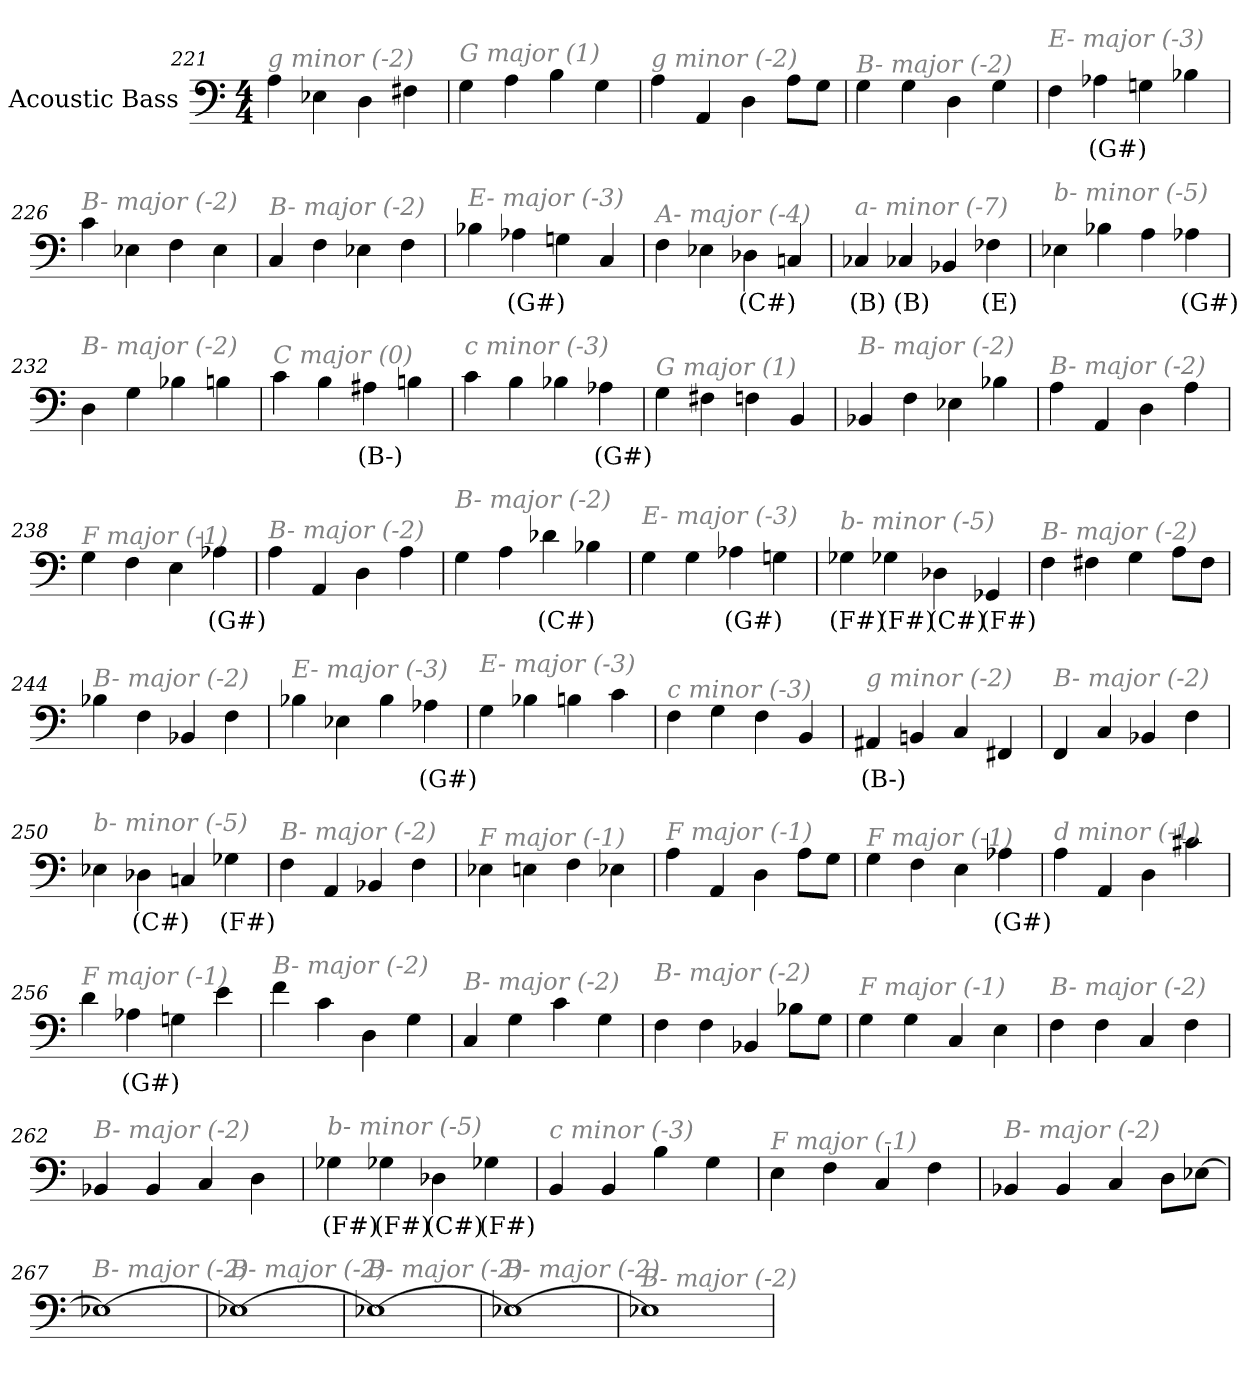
**kern	**text
*part1	*part1
*staff1	*staff1
*I"Acoustic Bass	*
*clefF4	*
*ITrd7c12	*
*k[]	*
*C:	*
*M4/4	*
=221	=221
!LO:TX:i:color=#808080:t=g minor (-2)	!
4AA	.
4EE-X	.
4DD	.
4FF#X	.
=222	=222
!LO:TX:i:color=#808080:t=G major (1)	!
4GG	.
4AA	.
4BB	.
4GG	.
=223	=223
!LO:TX:i:color=#808080:t=g minor (-2)	!
4AA	.
4AAA	.
4DD	.
8AAL	.
8GGJ	.
=224	=224
!LO:TX:i:color=#808080:t=B- major (-2)	!
4GG	.
4GG	.
4DD	.
4GG	.
=225	=225
!LO:TX:i:color=#808080:t=E- major (-3)	!
4FF	.
4AA-Xi	(G#)
4GGn	.
4BB-X	.
=226	=226
!LO:TX:i:color=#808080:t=B- major (-2)	!
4C	.
4EE-X	.
4FF	.
4EE-	.
=227	=227
!LO:TX:i:color=#808080:t=B- major (-2)	!
4CC	.
4FF	.
4EE-X	.
4FF	.
=228	=228
!LO:TX:i:color=#808080:t=E- major (-3)	!
4BB-X	.
4AA-Xi	(G#)
4GGn	.
4CC	.
=229	=229
!LO:TX:i:color=#808080:t=A- major (-4)	!
4FF	.
4EE-X	.
4DD-Xi	(C#)
4CCn	.
=230	=230
!LO:TX:i:color=#808080:t=a- minor (-7)	!
4CC-Xi	(B)
4CC-Xi	(B)
4BBB-X	.
4FF-Xi	(E)
=231	=231
!LO:TX:i:color=#808080:t=b- minor (-5)	!
4EE-X	.
4BB-X	.
4AA	.
4AA-Xi	(G#)
=232	=232
!LO:TX:i:color=#808080:t=B- major (-2)	!
4DD	.
4GG	.
4BB-X	.
4BBn	.
=233	=233
!LO:TX:i:color=#808080:t=C major (0)	!
4C	.
4BB	.
4AA#Xi	(B-)
4BBn	.
=234	=234
!LO:TX:i:color=#808080:t=c minor (-3)	!
4C	.
4BB	.
4BB-X	.
4AA-Xi	(G#)
=235	=235
!LO:TX:i:color=#808080:t=G major (1)	!
4GG	.
4FF#X	.
4FFn	.
4BBB	.
=236	=236
!LO:TX:i:color=#808080:t=B- major (-2)	!
4BBB-X	.
4FF	.
4EE-X	.
4BB-X	.
=237	=237
!LO:TX:i:color=#808080:t=B- major (-2)	!
4AA	.
4AAA	.
4DD	.
4AA	.
=238	=238
!LO:TX:i:color=#808080:t=F major (-1)	!
4GG	.
4FF	.
4EE	.
4AA-Xi	(G#)
=239	=239
!LO:TX:i:color=#808080:t=B- major (-2)	!
4AA	.
4AAA	.
4DD	.
4AA	.
=240	=240
!LO:TX:i:color=#808080:t=B- major (-2)	!
4GG	.
4AA	.
4D-Xi	(C#)
4BB-X	.
=241	=241
!LO:TX:i:color=#808080:t=E- major (-3)	!
4GG	.
4GG	.
4AA-Xi	(G#)
4GGn	.
=242	=242
!LO:TX:i:color=#808080:t=b- minor (-5)	!
4GG-Xi	(F#)
4GG-Xi	(F#)
4DD-Xi	(C#)
4GGG-Xi	(F#)
=243	=243
!LO:TX:i:color=#808080:t=B- major (-2)	!
4FF	.
4FF#X	.
4GG	.
8AAL	.
8FF#J	.
=244	=244
!LO:TX:i:color=#808080:t=B- major (-2)	!
4BB-X	.
4FF	.
4BBB-X	.
4FF	.
=245	=245
!LO:TX:i:color=#808080:t=E- major (-3)	!
4BB-X	.
4EE-X	.
4BB-	.
4AA-Xi	(G#)
=246	=246
!LO:TX:i:color=#808080:t=E- major (-3)	!
4GG	.
4BB-X	.
4BBn	.
4C	.
=247	=247
!LO:TX:i:color=#808080:t=c minor (-3)	!
4FF	.
4GG	.
4FF	.
4BBB	.
=248	=248
!LO:TX:i:color=#808080:t=g minor (-2)	!
4AAA#Xj	(B-)
4BBBn	.
4CC	.
4FFF#X	.
=249	=249
!LO:TX:i:color=#808080:t=B- major (-2)	!
4FFF	.
4CC	.
4BBB-X	.
4FF	.
=250	=250
!LO:TX:i:color=#808080:t=b- minor (-5)	!
4EE-X	.
4DD-Xi	(C#)
4CCn	.
4GG-Xi	(F#)
=251	=251
!LO:TX:i:color=#808080:t=B- major (-2)	!
4FF	.
4AAA	.
4BBB-X	.
4FF	.
=252	=252
!LO:TX:i:color=#808080:t=F major (-1)	!
4EE-X	.
4EEn	.
4FF	.
4EE-X	.
=253	=253
!LO:TX:i:color=#808080:t=F major (-1)	!
4AA	.
4AAA	.
4DD	.
8AAL	.
8GGJ	.
=254	=254
!LO:TX:i:color=#808080:t=F major (-1)	!
4GG	.
4FF	.
4EE	.
4AA-Xi	(G#)
=255	=255
!LO:TX:i:color=#808080:t=d minor (-1)	!
4AA	.
4AAA	.
4DD	.
4C#X	.
=256	=256
!LO:TX:i:color=#808080:t=F major (-1)	!
4D	.
4AA-Xi	(G#)
4GGn	.
4E	.
=257	=257
!LO:TX:i:color=#808080:t=B- major (-2)	!
4F	.
4C	.
4DD	.
4GG	.
=258	=258
!LO:TX:i:color=#808080:t=B- major (-2)	!
4CC	.
4GG	.
4C	.
4GG	.
=259	=259
!LO:TX:i:color=#808080:t=B- major (-2)	!
4FF	.
4FF	.
4BBB-X	.
8BB-XL	.
8GGJ	.
=260	=260
!LO:TX:i:color=#808080:t=F major (-1)	!
4GG	.
4GG	.
4CC	.
4EE	.
=261	=261
!LO:TX:i:color=#808080:t=B- major (-2)	!
4FF	.
4FF	.
4CC	.
4FF	.
=262	=262
!LO:TX:i:color=#808080:t=B- major (-2)	!
4BBB-X	.
4BBB-	.
4CC	.
4DD	.
=263	=263
!LO:TX:i:color=#808080:t=b- minor (-5)	!
4GG-Xi	(F#)
4GG-Xi	(F#)
4DD-Xi	(C#)
4GG-Xi	(F#)
=264	=264
!LO:TX:i:color=#808080:t=c minor (-3)	!
4BBB	.
4BBB	.
4BB	.
4GG	.
=265	=265
!LO:TX:i:color=#808080:t=F major (-1)	!
4EE	.
4FF	.
4CC	.
4FF	.
=266	=266
!LO:TX:i:color=#808080:t=B- major (-2)	!
4BBB-X	.
4BBB-	.
4CC	.
8DDL	.
[8EE-XJ	.
=267	=267
!LO:TX:i:color=#808080:t=B- major (-2)	!
1EE-X_	.
=268	=268
!LO:TX:i:color=#808080:t=B- major (-2)	!
1EE-X_	.
=269	=269
!LO:TX:i:color=#808080:t=B- major (-2)	!
1EE-X_	.
=270	=270
!LO:TX:i:color=#808080:t=B- major (-2)	!
1EE-X_	.
=271	=271
!LO:TX:i:color=#808080:t=B- major (-2)	!
1EE-X]	.
=	=
*-	*-
